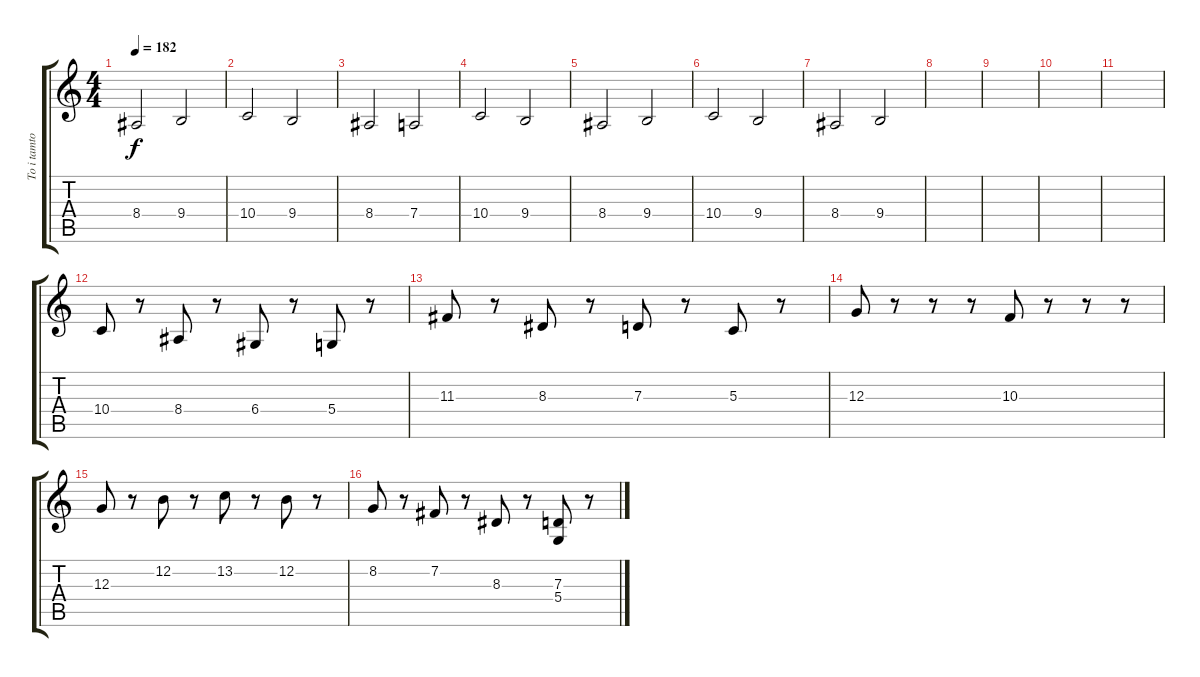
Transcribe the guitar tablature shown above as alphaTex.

\track ("To i tamto" "To i tamto") {instrument tremolostrings}
\staff {score tabs}
\tuning (E4 B3 G3 D3 A2 E2) {hide}
\ts (4 4)
\tempo 182
\clef g2
\ks c
8.4.2{dy f} 9.4.2 |
10.4.2 9.4.2 |
8.4.2 7.4.2 |
10.4.2 9.4.2 |
8.4.2 9.4.2 |
10.4.2 9.4.2 |
8.4.2 9.4.2 |
|
|
|
|
10.4.8{instrument viola} r.8 8.4.8 r.8 6.4.8 r.8 5.4.8 r.8 |
11.3.8 r.8 8.3.8 r.8 7.3.8 r.8 5.3.8 r.8 |
12.3.8 r.8 r.8 r.8 10.3.8 r.8 r.8 r.8 |
12.3.8 r.8 12.2.8 r.8 13.2.8 r.8 12.2.8 r.8 |
8.2.8 r.8 7.2.8 r.8 8.3.8 r.8 (7.3 5.4).8 r.8
